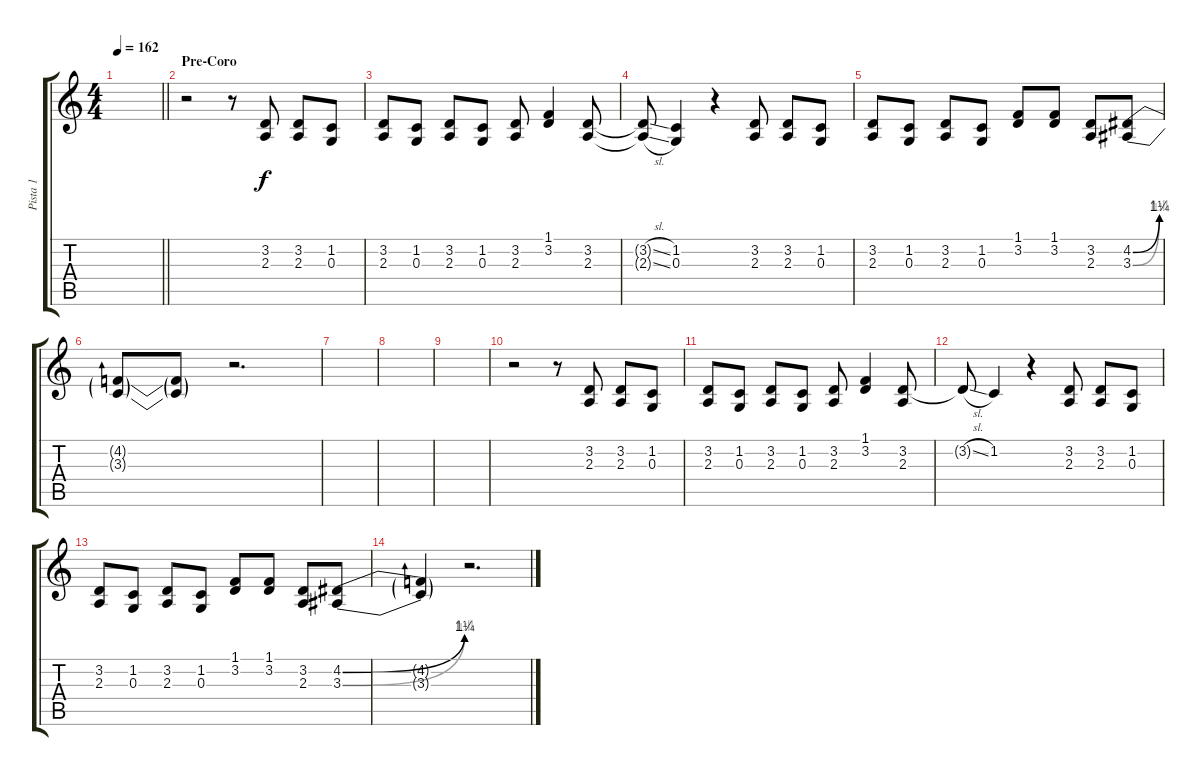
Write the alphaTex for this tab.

\track ("Pista 1" "Pista 1") {instrument clarinet}
\staff {score tabs}
\tuning (E4 B3 G3 D3 A2 D2) {hide}
\ts (4 4)
\tempo 162
\clef g2
\barLineRight lightlight
\ks c
|
\section ("" "Pre-Coro")
r.2 r.8 (3.2 2.3).8 (3.2 2.3).8 (1.2 0.3).8 |
(3.2 2.3).8 (1.2 0.3).8 (3.2 2.3).8 (1.2 0.3).8 (3.2 2.3).8 (1.1 3.2).4 (3.2 2.3).8 |
(3.2{sl t} 2.3{sl t}).8 (1.2 0.3).4 r.4 (3.2 2.3).8 (3.2 2.3).8 (1.2 0.3).8 |
(3.2 2.3).8 (1.2 0.3).8 (3.2 2.3).8 (1.2 0.3).8 (1.1 3.2).8 (1.1 3.2).8 (3.2 2.3).8 (4.2{be (bend 0 0 60 5)} 3.3{be (bend 0 0 60 4)}).8 |
(4.2{t} 3.3{t}).8 (4.2{t} 3.3{t}).8 r.2{d} |
|
|
|
r.2 r.8 (3.2 2.3).8 (3.2 2.3).8 (1.2 0.3).8 |
(3.2 2.3).8 (1.2 0.3).8 (3.2 2.3).8 (1.2 0.3).8 (3.2 2.3).8 (1.1 3.2).4 (3.2 2.3).8 |
3.2{sl t}.8 1.2.4 r.4 (3.2 2.3).8 (3.2 2.3).8 (1.2 0.3).8 |
(3.2 2.3).8 (1.2 0.3).8 (3.2 2.3).8 (1.2 0.3).8 (1.1 3.2).8 (1.1 3.2).8 (3.2 2.3).8 (4.2{be (bend 0 0 60 5)} 3.3{be (bend 0 0 60 4)}).8 |
(4.2{t} 3.3{t}).4 r.2{d}
